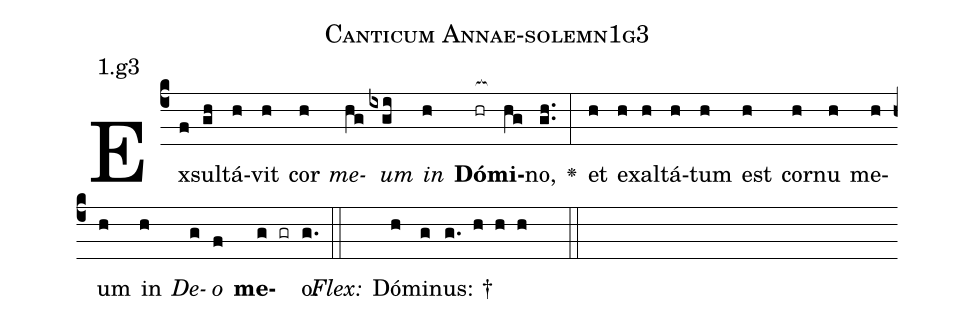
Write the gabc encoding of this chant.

name: Canticum Annae-solemn1g3;
annotation: 1.g3;
%%
(c4)Ex(f)sul(gh)tá(h)vit(h) cor(h) <i>me</i>(hg)<i>um</i>(ixgi) <i>in</i>(h) <b>Dó</b>(hr[ocb:1{])<b>mi</b>(hg[ocb:0}])no,(gh..) <v>\greheightstar</v>(:) et(h) e(h)xal(h)tá(h)tum(h) est(h) cor(h)nu(h) me(h)um(h) in(h) <i>De</i>(g)<i>o</i>(f) <b>me</b>(g gr)o.(g.) (::)
<i>Flex:</i>()  Dó(h)mi(g)nus: †(g. h h h  ::)

%E(h) u(h) o(g) u(f) a(g) e.(g.) (::)
